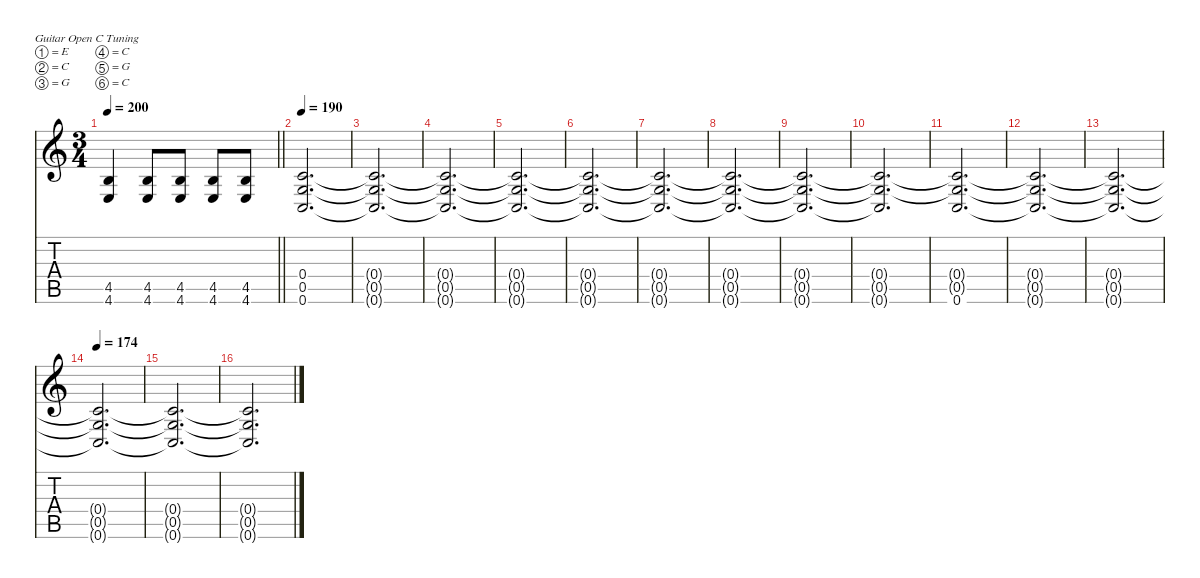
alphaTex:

\defaultSystemsLayout 4
\hideDynamics
\bracketExtendMode nobrackets
\singleTrackTrackNamePolicy hidden
\multiTrackTrackNamePolicy hidden
\firstSystemTrackNameMode fullname
\otherSystemsTrackNameOrientation horizontal
\track ("Guitar 2" "od.guit.") {defaultSystemsLayout 8 instrument overdrivenguitar}
\staff {score tabs}
\tuning (E4 C4 G3 C3 G2 C2)
\ts (3 4)
\tempo 200
\clef g2
\barLineRight lightlight
\ks c
(4.5 4.6).4{dy f beam Up} (4.5 4.6).8{beam Up} (4.5 4.6).8{beam Up} (4.5 4.6).8{beam Up} (4.5 4.6).8{beam Up} |
\tempo 190
(0.4 0.5 0.6).2{d beam Up} |
(0.4{t} 0.5{t} 0.6{t}).2{d beam Up} |
(0.4{t} 0.5{t} 0.6{t}).2{d beam Up} |
(0.4{t} 0.5{t} 0.6{t}).2{d beam Up} |
(0.4{t} 0.5{t} 0.6{t}).2{d beam Up} |
(0.4{t} 0.5{t} 0.6{t}).2{d beam Up} |
(0.4{t} 0.5{t} 0.6{t}).2{d beam Up} |
(0.4{t} 0.5{t} 0.6{t}).2{d beam Up} |
(0.4{t} 0.5{t} 0.6{t}).2{d beam Up} |
(0.6 0.5{t} 0.4{t}).2{d beam Up} |
(0.6{t} 0.5{t} 0.4{t}).2{d beam Up} |
(0.6{t} 0.5{t} 0.4{t}).2{d beam Up} |
\tempo 174
(0.6{t} 0.5{t} 0.4{t}).2{d beam Up} |
(0.6{t} 0.5{t} 0.4{t}).2{d beam Up} |
(0.6{t} 0.5{t} 0.4{t}).2{d beam Up}
